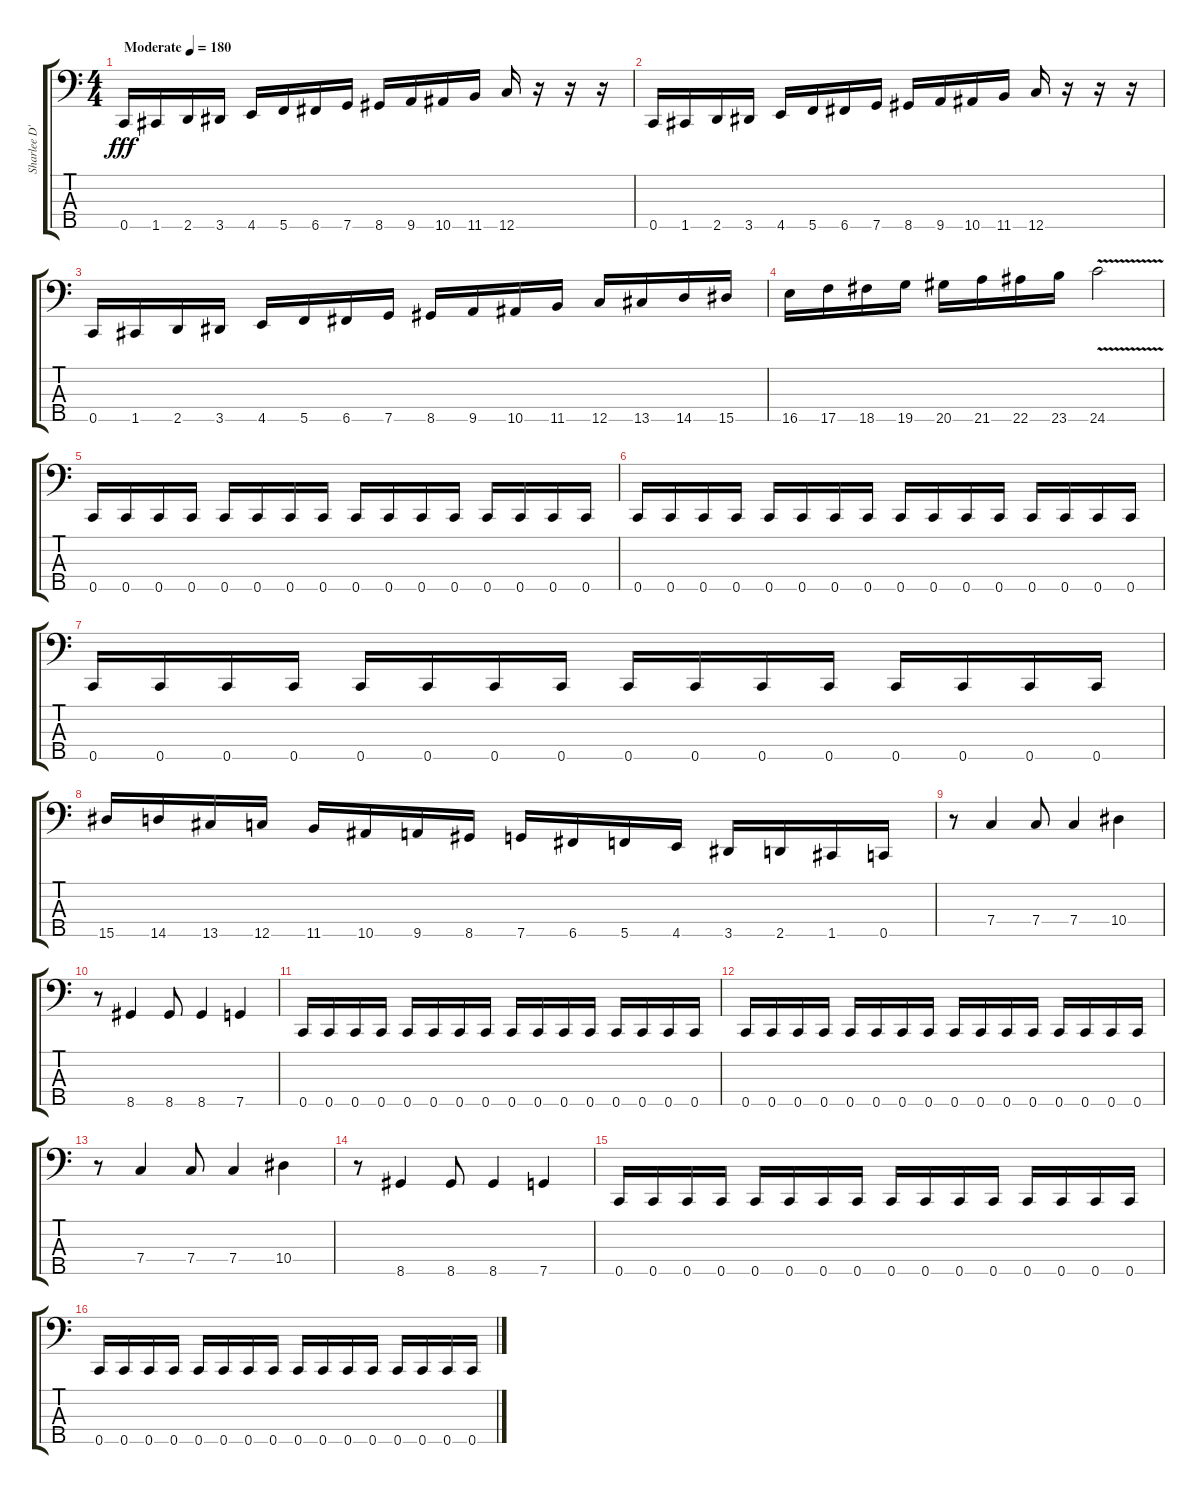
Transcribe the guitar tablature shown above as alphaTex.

\track ("Sharlee D'Angelo" "Sharlee D'") {instrument electricbasspick}
\staff {score tabs}
\tuning (Ab2 Eb2 Bb1 F1 C1) {hide}
\ts (4 4)
\tempo (180 "Moderate")
\clef f4
\ks c
0.5.16{dy fff instrument electricbasspick} 1.5.16 2.5.16 3.5.16 4.5.16 5.5.16 6.5.16 7.5.16 8.5.16 9.5.16 10.5.16 11.5.16 12.5.16 r.16 r.16 r.16 |
0.5.16 1.5.16 2.5.16 3.5.16 4.5.16 5.5.16 6.5.16 7.5.16 8.5.16 9.5.16 10.5.16 11.5.16 12.5.16 r.16 r.16 r.16 |
0.5.16 1.5.16 2.5.16 3.5.16 4.5.16 5.5.16 6.5.16 7.5.16 8.5.16 9.5.16 10.5.16 11.5.16 12.5.16 13.5.16 14.5.16 15.5.16 |
16.5.16 17.5.16 18.5.16 19.5.16 20.5.16 21.5.16 22.5.16 23.5.16 24.5{v}.2 |
0.5.16 0.5.16 0.5.16 0.5.16 0.5.16 0.5.16 0.5.16 0.5.16 0.5.16 0.5.16 0.5.16 0.5.16 0.5.16 0.5.16 0.5.16 0.5.16 |
0.5.16 0.5.16 0.5.16 0.5.16 0.5.16 0.5.16 0.5.16 0.5.16 0.5.16 0.5.16 0.5.16 0.5.16 0.5.16 0.5.16 0.5.16 0.5.16 |
0.5.16 0.5.16 0.5.16 0.5.16 0.5.16 0.5.16 0.5.16 0.5.16 0.5.16 0.5.16 0.5.16 0.5.16 0.5.16 0.5.16 0.5.16 0.5.16 |
15.5.16 14.5.16 13.5.16 12.5.16 11.5.16 10.5.16 9.5.16 8.5.16 7.5.16 6.5.16 5.5.16 4.5.16 3.5.16 2.5.16 1.5.16 0.5.16 |
r.8 7.4.4 7.4.8 7.4.4 10.4.4 |
r.8 8.5.4 8.5.8 8.5.4 7.5.4 |
0.5.16 0.5.16 0.5.16 0.5.16 0.5.16 0.5.16 0.5.16 0.5.16 0.5.16 0.5.16 0.5.16 0.5.16 0.5.16 0.5.16 0.5.16 0.5.16 |
0.5.16 0.5.16 0.5.16 0.5.16 0.5.16 0.5.16 0.5.16 0.5.16 0.5.16 0.5.16 0.5.16 0.5.16 0.5.16 0.5.16 0.5.16 0.5.16 |
r.8 7.4.4 7.4.8 7.4.4 10.4.4 |
r.8 8.5.4 8.5.8 8.5.4 7.5.4 |
0.5.16 0.5.16 0.5.16 0.5.16 0.5.16 0.5.16 0.5.16 0.5.16 0.5.16 0.5.16 0.5.16 0.5.16 0.5.16 0.5.16 0.5.16 0.5.16 |
0.5.16 0.5.16 0.5.16 0.5.16 0.5.16 0.5.16 0.5.16 0.5.16 0.5.16 0.5.16 0.5.16 0.5.16 0.5.16 0.5.16 0.5.16 0.5.16
